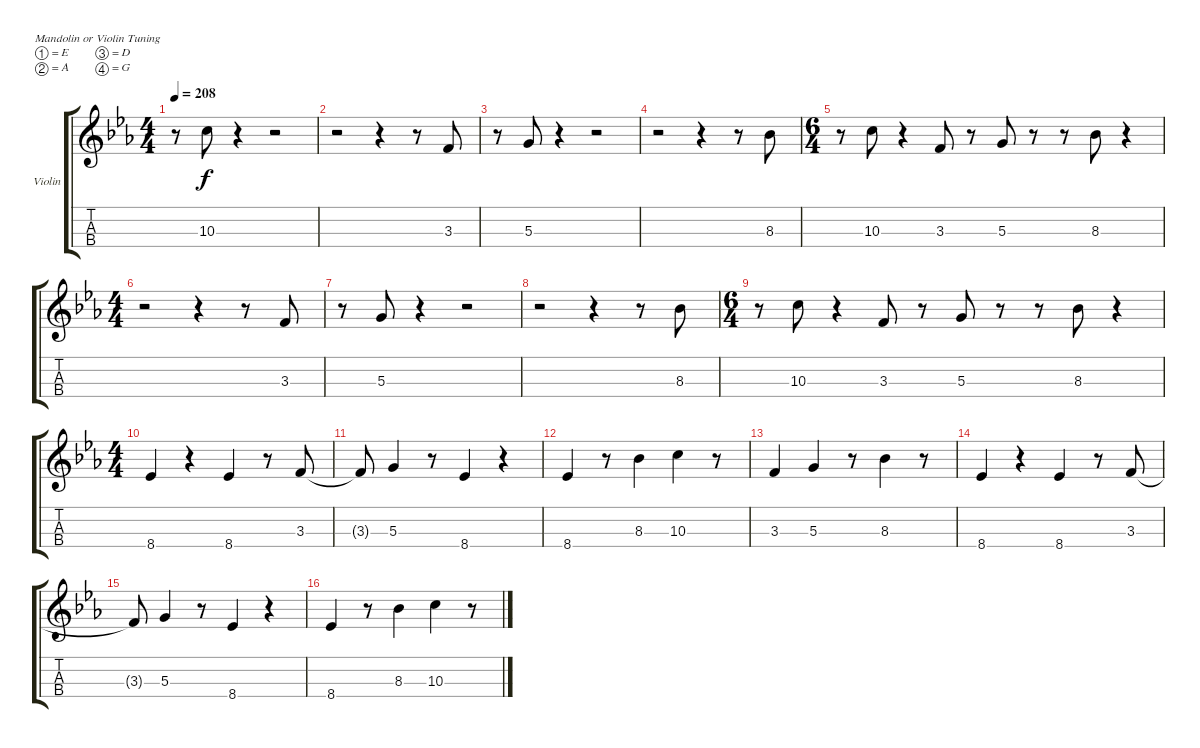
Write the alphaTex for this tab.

\defaultSystemsLayout 4
\bracketExtendMode groupsimilarinstruments
\firstSystemTrackNameOrientation horizontal
\otherSystemsTrackNameOrientation horizontal
\track ("Violin" "Violin") {instrument violin}
\staff {score tabs}
\tuning (E5 A4 D4 G3)
\ts (4 4)
\tempo 208
\clef g2
\scale
0.333333
\ks eb
r.8{dy f} 10.3.8 r.4 r.2 |
\scale
0.333333 r.2 r.4 r.8 3.3.8 |
\scale
0.333333 r.8 5.3.8 r.4 r.2 |
\scale
0.333333 r.2 r.4 r.8 8.3.8 |
\ts (6 4)
\scale
0.410557 r.8 10.3.8 r.4 3.3.8 r.8 5.3.8 r.8 r.8 8.3.8 r.4 |
\ts (4 4)
\scale
0.410557 r.2 r.4 r.8 3.3.8 |
\scale
0.178886 r.8 5.3.8 r.4 r.2 |
r.2 r.4 r.8 8.3.8 |
\ts (6 4)
r.8 10.3.8 r.4 3.3.8 r.8 5.3.8 r.8 r.8 8.3.8 r.4 |
\ts (4 4)
8.4.4 r.4 8.4.4 r.8 3.3.8 |
3.3{t}.8 5.3.4 r.8 8.4.4 r.4 |
8.4.4 r.8 8.3.4 10.3.4 r.8 |
3.3.4 5.3.4 r.8 8.3.4 r.8 |
8.4.4 r.4 8.4.4 r.8 3.3.8 |
3.3{t}.8 5.3.4 r.8 8.4.4 r.4 |
8.4.4 r.8 8.3.4 10.3.4 r.8
